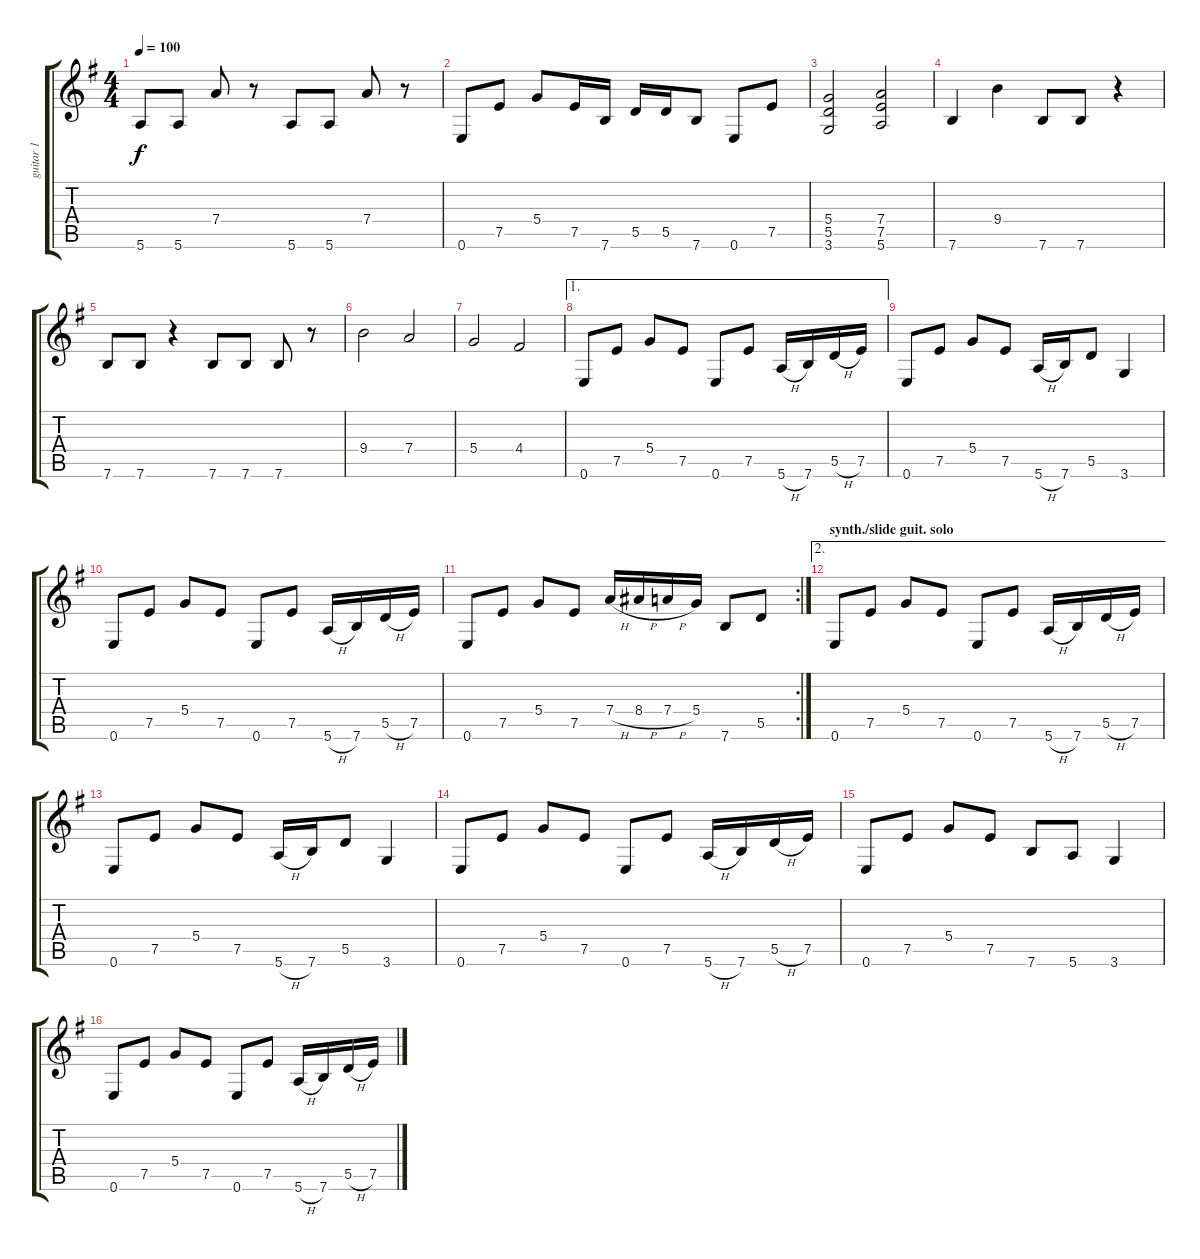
\track ("guitar 1" "guitar 1") {instrument overdrivenguitar}
\staff {score tabs}
\tuning (E4 B3 G3 D3 A2 E2) {hide}
\ts (4 4)
\tempo 100
\clef g2
\ks g
5.6.8{dy f} 5.6.8 7.4.8 r.8 5.6.8 5.6.8 7.4.8 r.8 |
0.6.8 7.5.8 5.4.8 7.5.16 7.6.16 5.5.16 5.5.16 7.6.8 0.6.8 7.5.8 |
(5.4 5.5 3.6).2 (7.4 7.5 5.6).2 |
7.6.4 9.4.4 7.6.8 7.6.8 r.4 |
7.6.8 7.6.8 r.4 7.6.8 7.6.8 7.6.8 r.8 |
9.4.2 7.4.2 |
5.4.2 4.4.2 |
\ae 1
0.6.8 7.5.8 5.4.8 7.5.8 0.6.8 7.5.8 5.6{h}.16 7.6.16 5.5{h}.16 7.5.16 |
0.6.8 7.5.8 5.4.8 7.5.8 5.6{h}.16 7.6.16 5.5.8 3.6.4 |
0.6.8 7.5.8 5.4.8 7.5.8 0.6.8 7.5.8 5.6{h}.16 7.6.16 5.5{h}.16 7.5.16 |
\rc 2
0.6.8 7.5.8 5.4.8 7.5.8 7.4{h}.16 8.4{h}.16 7.4{h}.16 5.4.16 7.6.8 5.5.8 |
\ae 2
\section ("" "synth./slide guit. solo")
0.6.8 7.5.8 5.4.8 7.5.8 0.6.8 7.5.8 5.6{h}.16 7.6.16 5.5{h}.16 7.5.16 |
0.6.8 7.5.8 5.4.8 7.5.8 5.6{h}.16 7.6.16 5.5.8 3.6.4 |
0.6.8 7.5.8 5.4.8 7.5.8 0.6.8 7.5.8 5.6{h}.16 7.6.16 5.5{h}.16 7.5.16 |
0.6.8 7.5.8 5.4.8 7.5.8 7.6.8 5.6.8 3.6.4 |
0.6.8 7.5.8 5.4.8 7.5.8 0.6.8 7.5.8 5.6{h}.16 7.6.16 5.5{h}.16 7.5.16
